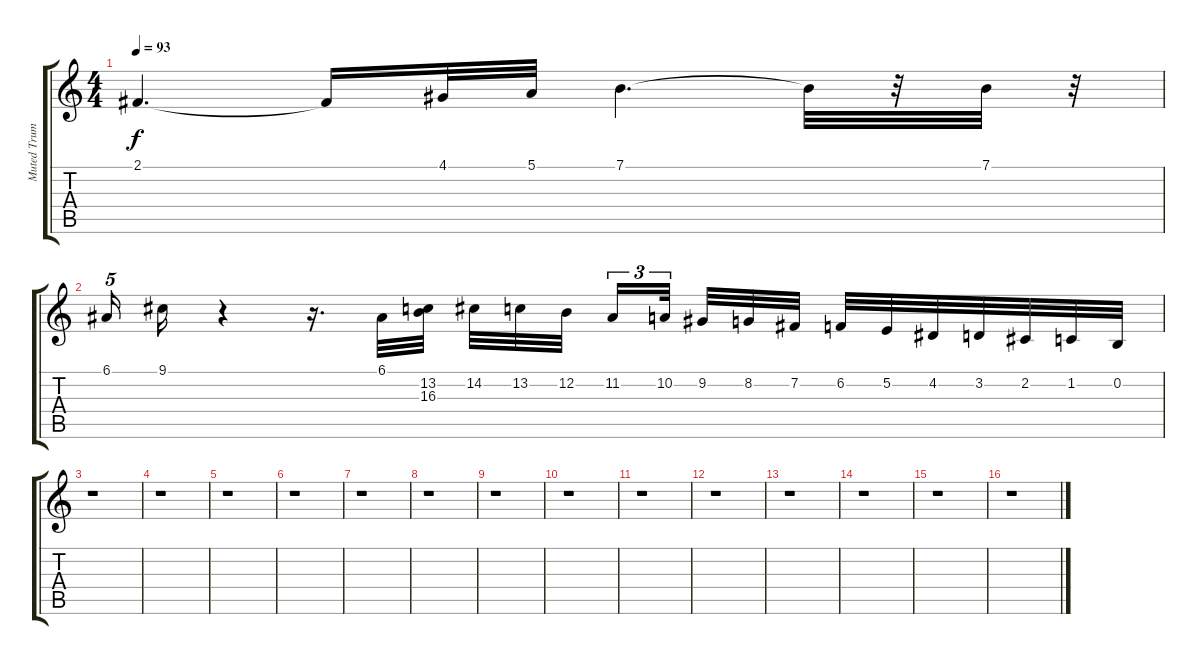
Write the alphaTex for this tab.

\track ("Muted Trumpet" "Muted Trum") {instrument mutedtrumpet}
\staff {score tabs}
\tuning (E4 B3 G3 D3 A2 E2) {hide}
\ts (4 4)
\tempo 93
\clef g2
\ks c
2.1.4{d dy f} 2.1{t}.16 4.1.32 5.1.32 7.1.4{d} 7.1{t}.32 r.32 7.1.32 r.32 |
6.1.16{tu (5 4)} 9.1.16 r.4 r.16{d} 6.1.32 (13.2 16.3).32 14.2.32 13.2.32 12.2.32 11.2.16{tu (3 2)} 10.2.32{tu (3 2)} 9.2.32 8.2.32 7.2.32 6.2.32 5.2.32 4.2.32 3.2.32 2.2.32 1.2.32 0.2.32 |
r.1 |
r.1 |
r.1 |
r.1 |
r.1 |
r.1 |
r.1 |
r.1 |
r.1 |
r.1 |
r.1 |
r.1 |
r.1 |
r.1
